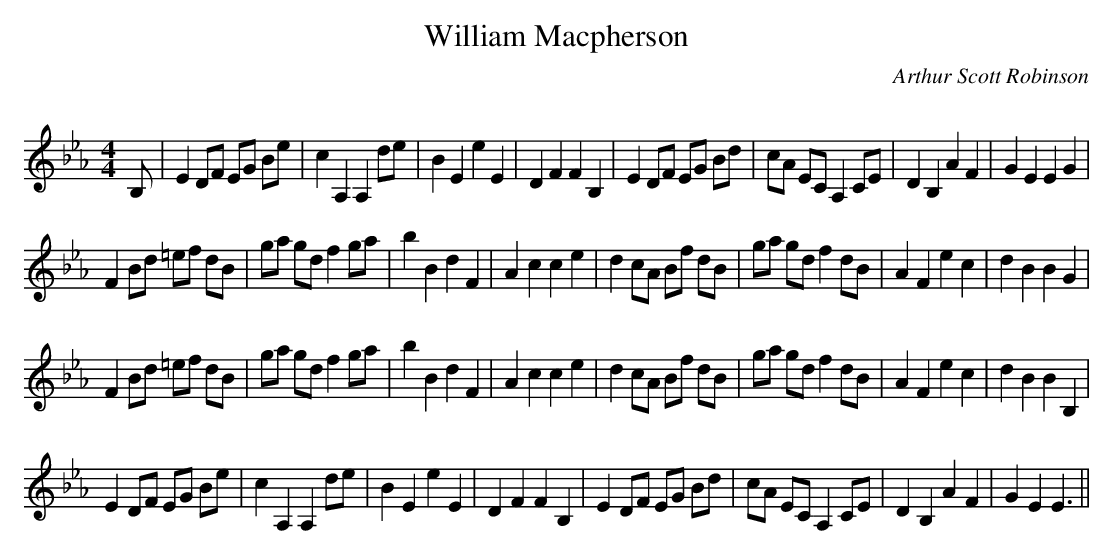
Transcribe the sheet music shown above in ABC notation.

X:1
T: William Macpherson
C:Arthur Scott Robinson
Q: 232
K:Eb
M:4/4
L:1/8
B,|E2 DF EG Be|c2 A,2 A,2 de|B2 E2 e2 E2|D2 F2 F2 B,2|E2 DF EG Bd|cA EC A,2 CE|D2 B,2 A2 F2|G2 E2 E2 G2|
F2 Bd =ef dB|ga gd f2 ga|b2 B2 d2 F2|A2 c2 c2 e2|d2 cA Bf dB|ga gd f2 dB|A2 F2 e2 c2|d2 B2 B2 G2|
F2 Bd =ef dB|ga gd f2 ga|b2 B2 d2 F2|A2 c2 c2 e2|d2 cA Bf dB|ga gd f2 dB|A2 F2 e2 c2|d2 B2 B2 B,2|
E2 DF EG Be|c2 A,2 A,2 de|B2 E2 e2 E2|D2 F2 F2 B,2|E2 DF EG Bd|cA EC A,2 CE|D2 B,2 A2 F2|G2 E2 E3||
